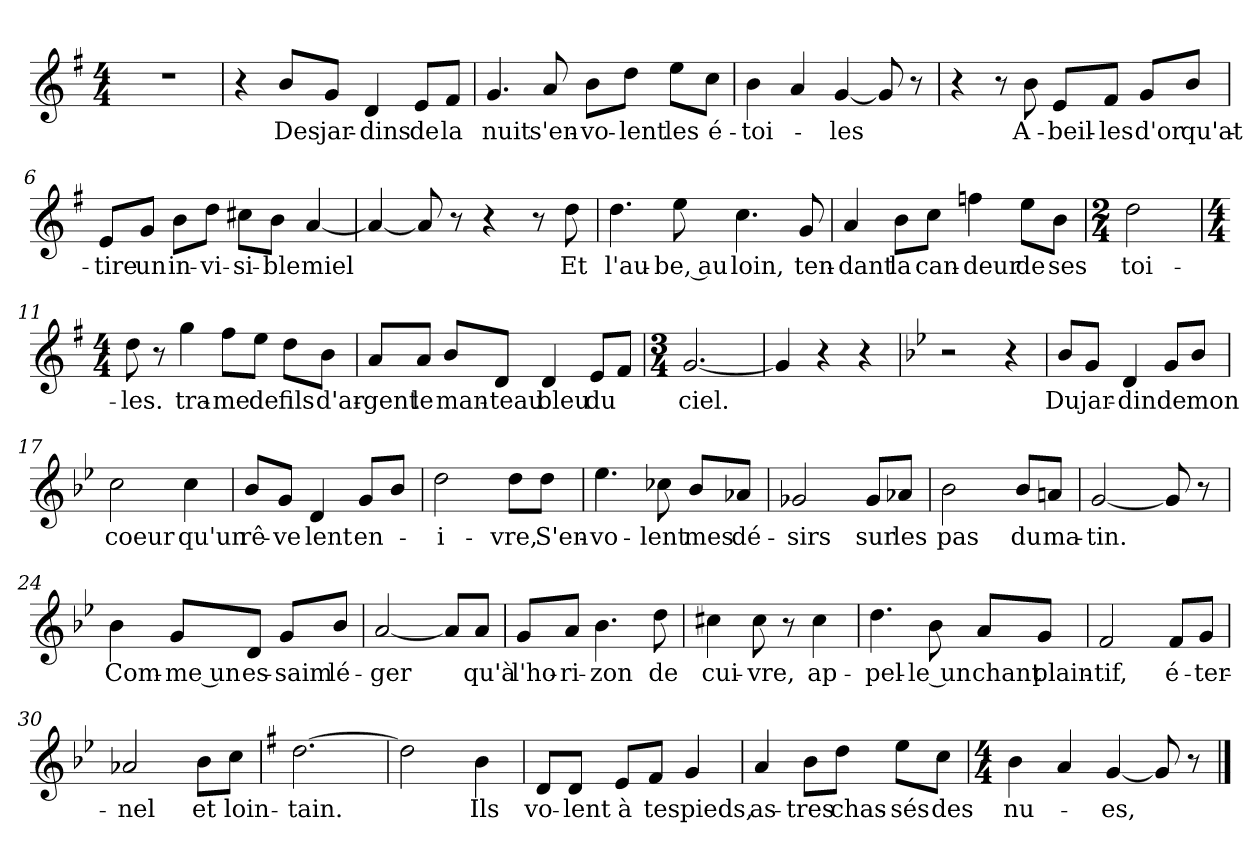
**kern	**text
*part1	*part1
*staff1	*staff1
*clefG2	*
*k[f#]	*
*M4/4	*
=1	=1
1r	.
=2	=2
4r	.
!	!LO:LY:b
8b/L	Des
!	!LO:LY:b
8g/J	jar-
!	!LO:LY:b
4d/	-dins
!	!LO:LY:b
8e/L	de
!	!LO:LY:b
8f#/J	la
=3	=3
!	!LO:LY:b
4.g/	nuit
!	!LO:LY:b
8a/	s'en-
!	!LO:LY:b
8b\L	-vo-
!	!LO:LY:b
8dd\J	-lent
!	!LO:LY:b
8ee\L	les
!	!LO:LY:b
8cc\J	é-
=4	=4
!	!LO:LY:b
4b\	-toi-
4a/	.
!	!LO:LY:b
[4g/	les
8g/]	.
8r	.
=5	=5
4r	.
8r	.
!	!LO:LY:b
8b\	A-
!	!LO:LY:b
8e/L	-beil-
!	!LO:LY:b
8f#/J	-les
!	!LO:LY:b
8g/L	d'or
!	!LO:LY:b
8b/J	qu'at-
=6	=6
!	!LO:LY:b
8e/L	-tire
!	!LO:LY:b
8g/J	un
!	!LO:LY:b
8b\L	in-
!	!LO:LY:b
8dd\J	-vi-
!	!LO:LY:b
8cc#X\L	-si-
!	!LO:LY:b
8b\J	-ble
!	!LO:LY:b
[4a/	miel
!!LO:LB:g=z
=7	=7
4a/_	.
8a/]	.
8r	.
4r	.
8r	.
!	!LO:LY:b
8dd\	Et
=8	=8
!	!LO:LY:b
4.dd\	l'au-
!	!LO:LY:b
8ee\	-be, au
!	!LO:LY:b
4.cc\	loin,
!	!LO:LY:b
8g/	ten-
=9	=9
!	!LO:LY:b
4a/	-dant
!	!LO:LY:b
8b\L	la
!	!LO:LY:b
8cc\J	can-
!	!LO:LY:b
4ffn\	-deur
!	!LO:LY:b
8ee\L	de
!	!LO:LY:b
8b\J	ses
=10	=10
*M2/4	*
!	!LO:LY:b
2dd\	toi-
=11	=11
*M4/4	*
!	!LO:LY:b
8dd\	-les.
8r	.
!	!LO:LY:b
4gg\	tra-
!	!LO:LY:b
8ff#\L	-me
!	!LO:LY:b
8ee\J	de
!	!LO:LY:b
8dd\L	fils
!	!LO:LY:b
8b\J	d'ar-
!!LO:LB:g=z
=12	=12
!	!LO:LY:b
8a/L	-gent
!	!LO:LY:b
8a/J	le
!	!LO:LY:b
8b/L	man-
!	!LO:LY:b
8d/J	-teau
!	!LO:LY:b
4d/	bleu
!	!LO:LY:b
8e/L	du
8f#/J	.
=13	=13
*M3/4	*
!	!LO:LY:b
[2.g/	ciel.
=14	=14
4g/]	.
4r	.
4r	.
=15	=15
*k[b-e-]	*
2r	.
4r	.
=16	=16
!	!LO:LY:b
8b-/L	Du
!	!LO:LY:b
8g/J	jar-
!	!LO:LY:b
4d/	-din
!	!LO:LY:b
8g/L	de
!	!LO:LY:b
8b-/J	mon
=17	=17
!	!LO:LY:b
2cc\	coeur
!	!LO:LY:b
4cc\	qu'un
=18	=18
!	!LO:LY:b
8b-/L	rê-
!	!LO:LY:b
8g/J	-ve
!	!LO:LY:b
4d/	lent
!	!LO:LY:b
8g/L	en-
8b-/J	.
=19	=19
!	!LO:LY:b
2dd\	-i-
!	!LO:LY:b
8dd\L	-vre,
!	!LO:LY:b
8dd\J	S'en-
!!LO:LB:g=z
=20	=20
!	!LO:LY:b
4.ee-\	-vo-
!	!LO:LY:b
8cc-X\	-lent
!	!LO:LY:b
8b-/L	mes
!	!LO:LY:b
8a-X/J	dé-
=21	=21
!	!LO:LY:b
2g-X/	-sirs
!	!LO:LY:b
8g-/L	sur
!	!LO:LY:b
8a-X/J	les
=22	=22
!	!LO:LY:b
2b-\	pas
!	!LO:LY:b
8b-/L	du
!	!LO:LY:b
8an/J	ma-
=23	=23
!	!LO:LY:b
[2g/	-tin.
8g/]	.
8r	.
=24	=24
!	!LO:LY:b
4b-\	Com-
!	!LO:LY:b
8g/L	-me un
!	!LO:LY:b
8d/J	es-
!	!LO:LY:b
8g/L	-saim
!	!LO:LY:b
8b-/J	lé-
=25	=25
!	!LO:LY:b
[2a/	-ger
8a/L]	.
!	!LO:LY:b
8a/J	qu'à
=26	=26
!	!LO:LY:b
8g/L	l'ho-
!	!LO:LY:b
8a/J	-ri-
!	!LO:LY:b
4.b-\	-zon
!	!LO:LY:b
8dd\	de
=27	=27
!	!LO:LY:b
4cc#X\	cui-
!	!LO:LY:b
8cc#\	-vre,
8r	.
!	!LO:LY:b
4cc#\	ap-
!!LO:LB:g=z
=28	=28
!	!LO:LY:b
4.dd\	-pel-
!	!LO:LY:b
8b-\	-le un
!	!LO:LY:b
8a/L	chant
!	!LO:LY:b
8g/J	plain-
=29	=29
!	!LO:LY:b
2f/	-tif,
!	!LO:LY:b
8f/L	é-
!	!LO:LY:b
8g/J	-ter-
=30	=30
!	!LO:LY:b
2a-X/	-nel
!	!LO:LY:b
8b-\L	et
!	!LO:LY:b
8cc\J	loin-
=31	=31
*k[f#]	*
!	!LO:LY:b
[2.dd\	-tain.
=32	=32
2dd\]	.
!	!LO:LY:b
4b\	Ils
=33	=33
!	!LO:LY:b
8d/L	vo-
!	!LO:LY:b
8d/J	-lent
!	!LO:LY:b
8e/L	à
!	!LO:LY:b
8f#/J	tes
!	!LO:LY:b
4g/	pieds,
=34	=34
!	!LO:LY:b
4a/	as-
!	!LO:LY:b
8b\L	-tres
!	!LO:LY:b
8dd\J	chas-
!	!LO:LY:b
8ee\L	-sés
!	!LO:LY:b
8cc\J	des
=35	=35
*M4/4	*
!	!LO:LY:b
4b\	nu-
4a/	.
!	!LO:LY:b
[4g/	-es,
8g/]	.
8r	.
==	==
*-	*-
